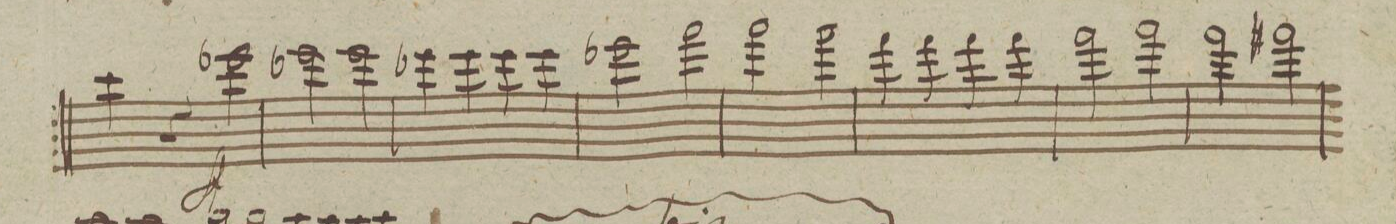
**kern	**dynam
*I"Flauto Primo	*
*clefG2	*
*k[]	*
*met(c)	*
*M4/4	*
4ccc\	.
4r	.
2eee-X\	ff
=142	=142
2eee-X\	.
2eee-\	.
=143	=143
4eee-X\	.
4eee-\	.
4eee-\	.
4eee-\	.
=144	=144
2eee-X\	.
2fff\	.
=145	=145
2fff\	.
2fff\	.
=146	=146
4fff\	.
4fff\	.
4fff\	.
4fff\	.
=147	=147
*2\right	*
2fff\	.
2fff\	.
=148	=148
2fff\	.
2fff#X\	.
=149	=149
*-	*-
